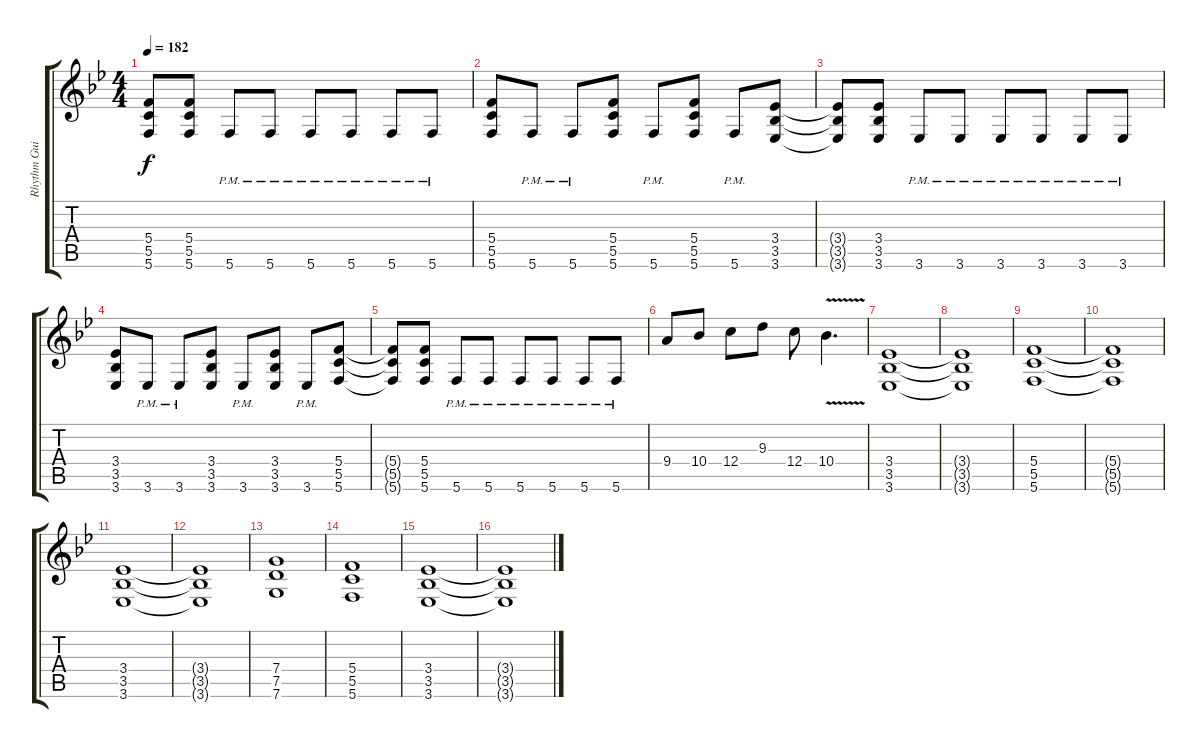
\track ("Rhythm Guitar" "Rhythm Gui") {instrument distortionguitar}
\staff {score tabs}
\tuning (D4 A3 F3 C3 G2 C2) {hide}
\ts (4 4)
\tempo 182
\clef g2
\ks bb
(5.4{t} 5.5{t} 5.6{t}).8{dy f} (5.4 5.5 5.6).8 5.6{pm}.8 5.6{pm}.8 5.6{pm}.8 5.6{pm}.8 5.6{pm}.8 5.6{pm}.8 |
(5.4 5.5 5.6).8 5.6{pm}.8 5.6{pm}.8 (5.4 5.5 5.6).8 5.6{pm}.8 (5.4 5.5 5.6).8 5.6{pm}.8 (3.4 3.5 3.6).8 |
(3.4{t} 3.5{t} 3.6{t}).8 (3.4 3.5 3.6).8 3.6{pm}.8 3.6{pm}.8 3.6{pm}.8 3.6{pm}.8 3.6{pm}.8 3.6{pm}.8 |
(3.4 3.5 3.6).8 3.6{pm}.8 3.6{pm}.8 (3.4 3.5 3.6).8 3.6{pm}.8 (3.4 3.5 3.6).8 3.6{pm}.8 (5.4 5.5 5.6).8 |
(5.4{t} 5.5{t} 5.6{t}).8 (5.4 5.5 5.6).8 5.6{pm}.8 5.6{pm}.8 5.6{pm}.8 5.6{pm}.8 5.6{pm}.8 5.6{pm}.8 |
9.4.8 10.4.8 12.4.8 9.3.8 12.4.8 10.4{v}.4{d} |
(3.4 3.5 3.6).1{volume 16 balance 8} |
(3.4{t} 3.5{t} 3.6{t}).1 |
(5.4 5.5 5.6).1 |
(5.4{t} 5.5{t} 5.6{t}).1 |
(3.4 3.5 3.6).1 |
(3.4{t} 3.5{t} 3.6{t}).1 |
(7.4 7.5 7.6).1 |
(5.4 5.5 5.6).1 |
(3.4 3.5 3.6).1 |
(3.4{t} 3.5{t} 3.6{t}).1
